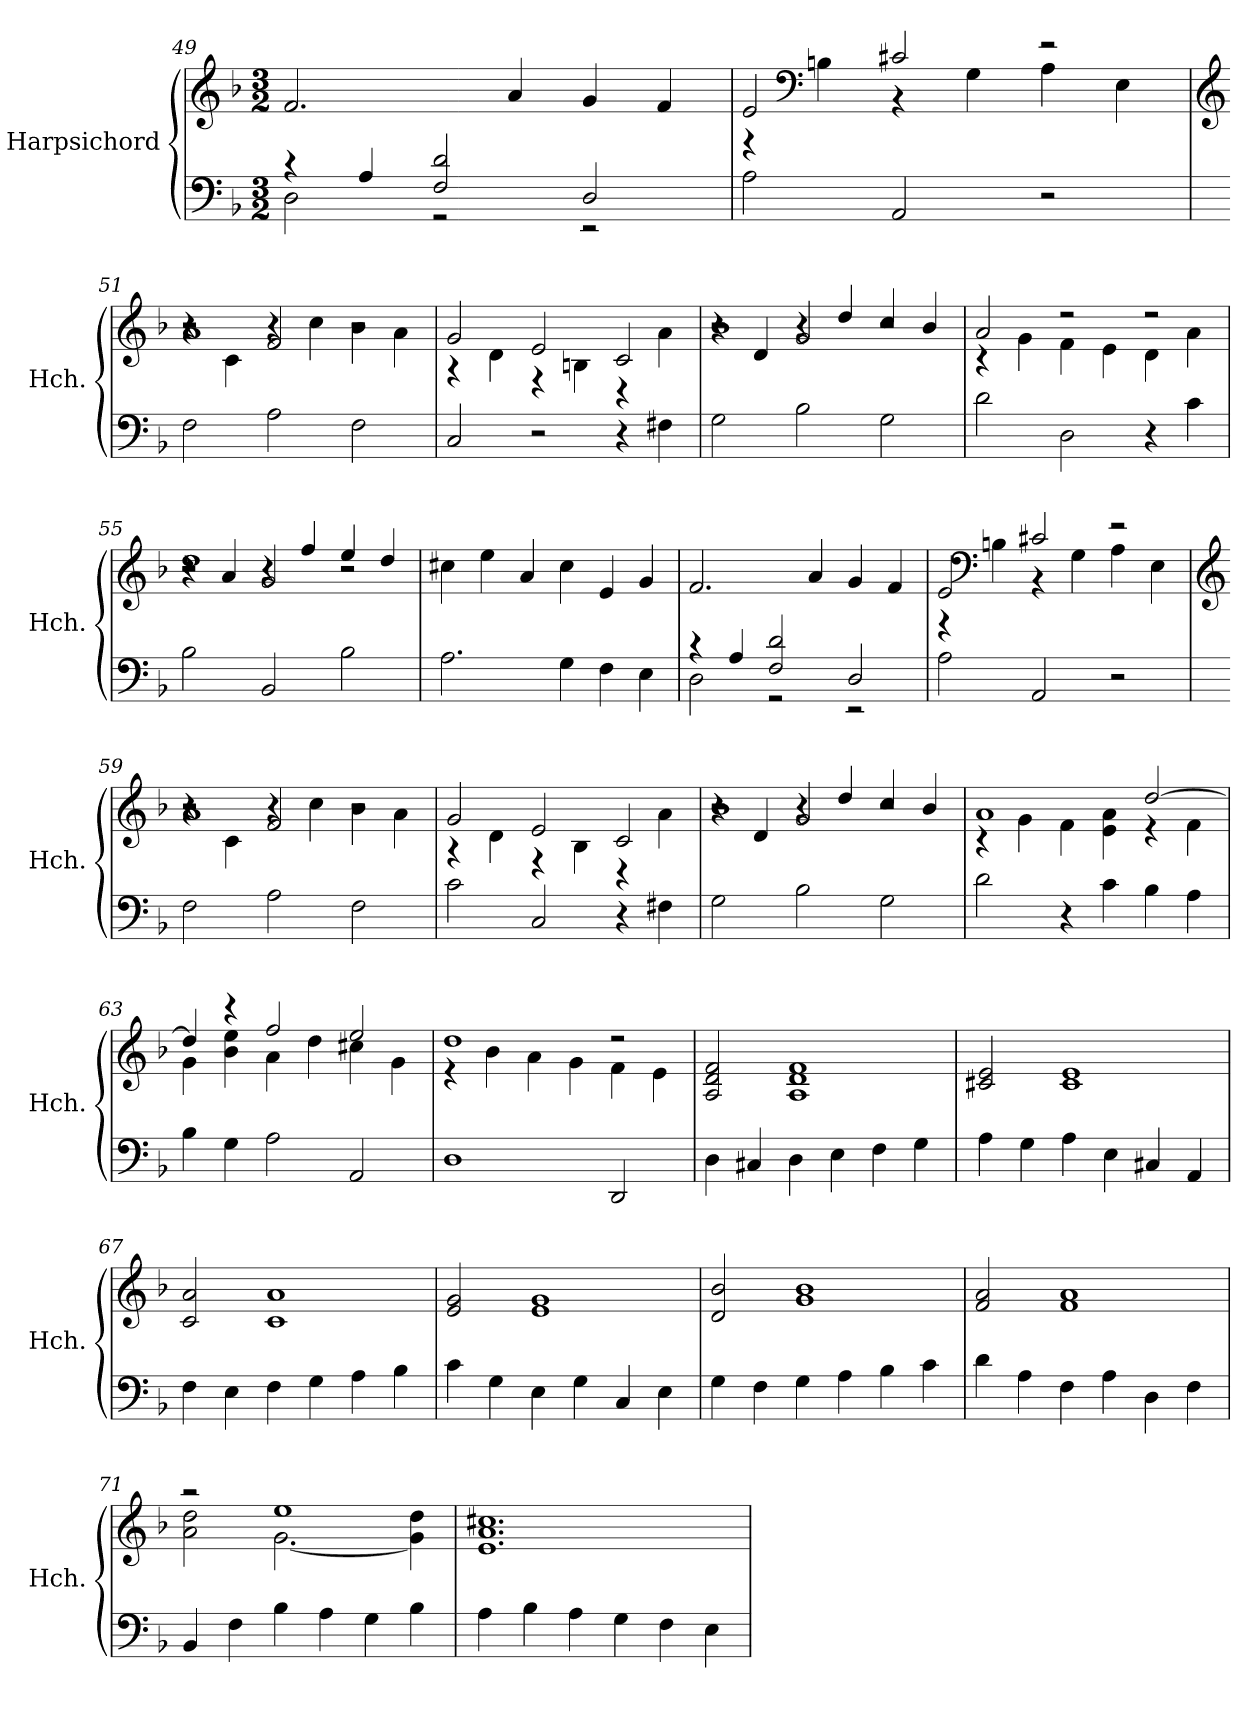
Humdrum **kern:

**kern	**kern
*part1	*part1
*staff2	*staff1
*I"Harpsichord	*
*I'Hch.	*
!!LO:LB:g=z
*clefF4	*clefG2
*k[b-]	*k[b-]
*M3/2	*M3/2
=49	=49
*^	*
4r	2D\	2.f/
4A/	.	.
2F/ 2d/	2r	.
.	.	4a/
2D/	2r	4g/
.	.	4f/
*v	*v	*
=50	=50
*	*^
2A\	2e/	4r
*	*clefF4	*
.	.	4Bn\
2AA/	2c#X/	4r
.	.	4G\
2r	2r	4A\
.	.	4E\
*	*v	*v
=51	=51
*	*clefG2
*	*^
*	*	*^
2F\	1a	4r	2r
.	.	4c\	.
2A\	.	4r	2f/
.	.	4cc\	.
2F\	2r	4b-\	2r
.	.	4a\	.
*	*	*v	*v
=52	=52	=52
2C/	2g/	4r
.	.	4d\
2r	2e/	4r
.	.	4Bn\
4r	2c/	4r
4F#X\	.	4a\
=53	=53	=53
*	*	*^
2G\	4r	1b-	2r
.	4d/	.	.
2B-\	4r	.	2g/
.	4dd/	.	.
2G\	4cc/	2r	2r
.	4b-/	.	.
*	*	*v	*v
!!LO:LB:g=z
=54	=54	=54
2d\	2a/	4r
.	.	4g\
2D\	2r	4f\
.	.	4e\
4r	2r	4d\
4c\	.	4a\
=55	=55	=55
*	*	*^
2B-\	4r	1dd	2r
.	4a/	.	.
2BB-/	4r	.	2g/
.	4ff/	.	.
2B-\	4ee/	2r	2r
.	4dd/	.	.
*	*v	*v	*v
=56	=56
2.A\	4cc#X\
.	4ee\
.	4a/
4G\	4cc#\
4F\	4e/
4E\	4g/
=57	=57
*^	*
4r	2D\	2.f/
4A/	.	.
2F/ 2d/	2r	.
.	.	4a/
2D/	2r	4g/
.	.	4f/
*v	*v	*
=58	=58
*	*^
2A\	2e/	4r
*	*clefF4	*
.	.	4Bn\
2AA/	2c#X/	4r
.	.	4G\
2r	2r	4A\
.	.	4E\
*	*v	*v
!!LO:LB:g=z
=59	=59
*	*clefG2
*	*^
*	*	*^
2F\	1a	4r	2r
.	.	4c\	.
2A\	.	4r	2f/
.	.	4cc\	.
2F\	2r	4b-\	2r
.	.	4a\	.
*	*	*v	*v
=60	=60	=60
2c\	2g/	4r
.	.	4d\
2C/	2e/	4r
.	.	4B-\
4r	2c/	4r
4F#X\	.	4a\
=61	=61	=61
*	*	*^
2G\	4r	1b-	2r
.	4d/	.	.
2B-\	4r	.	2g/
.	4dd/	.	.
2G\	4cc/	2r	2r
.	4b-/	.	.
*	*	*v	*v
=62	=62	=62
2d\	1a	4r
.	.	4g\
4r	.	4f\
4c\	.	4e\ 4a\
4B-\	[2dd/	4r
4A\	.	4f\
=63	=63	=63
4B-\	4dd/]	4g\
4G\	4r	4b-\ 4ee\
2A\	2ff/	4a\
.	.	4dd\
2AA/	2ee/	4cc#X\
.	.	4g\
=64	=64	=64
1D	1dd	4r
.	.	4b-\
.	.	4a\
.	.	4g\
2DD/	2r	4f\
.	.	4e\
*	*v	*v
!!LO:LB:g=z
=65	=65
4D\	2A/ 2d/ 2f/
4C#X/	.
4D\	1A 1d 1f
4E\	.
4F\	.
4G\	.
=66	=66
4A\	2c#X/ 2e/
4G\	.
4A\	1c# 1e
4E\	.
4C#X/	.
4AA/	.
=67	=67
4F\	2c/ 2a/
4E\	.
4F\	1c 1a
4G\	.
4A\	.
4B-\	.
=68	=68
4c\	2e/ 2g/
4G\	.
4E\	1e 1g
4G\	.
4C/	.
4E\	.
=69	=69
4G\	2d/ 2b-/
4F\	.
4G\	1g 1b-
4A\	.
4B-\	.
4c\	.
=70	=70
4d\	2f/ 2a/
4A\	.
4F\	1f 1a
4A\	.
4D\	.
4F\	.
!!LO:LB:g=z
=71	=71
*	*^
4BB-/	2r	2a\ 2dd\
4F\	.	.
4B-\	1ee	[2.g\
4A\	.	.
4G\	.	.
4B-\	.	4g\] 4dd\
*	*v	*v
=72	=72
4A\	1.e 1.a 1.cc#X
4B-\	.
4A\	.
4G\	.
4F\	.
4E\	.
=	=
*-	*-
